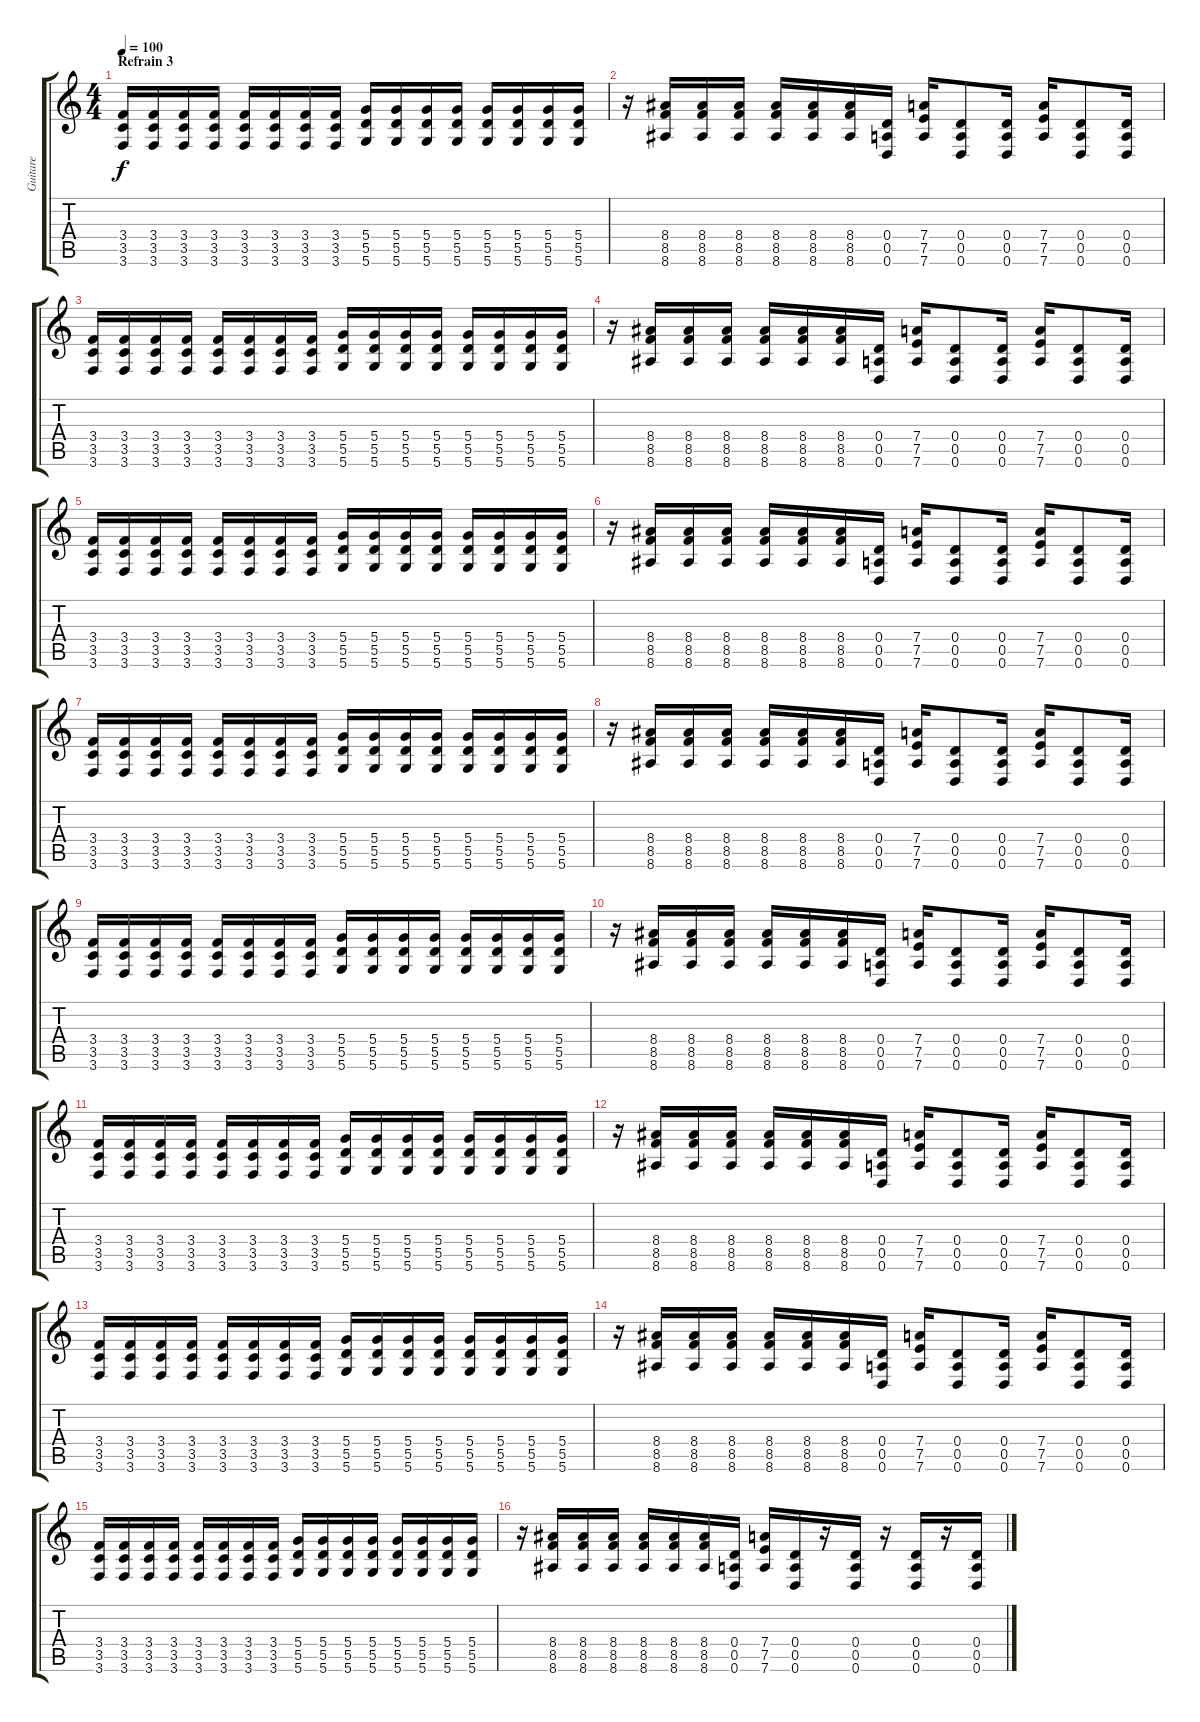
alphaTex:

\track ("Guitare" "Guitare") {instrument overdrivenguitar}
\staff {score tabs}
\tuning (E4 B3 G3 D3 A2 D2) {hide}
\ts (4 4)
\section ("" "Refrain 3")
\tempo 100
\clef g2
\ks c
(3.4 3.5 3.6).16{dy f} (3.4 3.5 3.6).16 (3.4 3.5 3.6).16 (3.4 3.5 3.6).16 (3.4 3.5 3.6).16 (3.4 3.5 3.6).16 (3.4 3.5 3.6).16 (3.4 3.5 3.6).16 (5.4 5.5 5.6).16 (5.4 5.5 5.6).16 (5.4 5.5 5.6).16 (5.4 5.5 5.6).16 (5.4 5.5 5.6).16 (5.4 5.5 5.6).16 (5.4 5.5 5.6).16 (5.4 5.5 5.6).16 |
r.16 (8.4 8.5 8.6).16 (8.4 8.5 8.6).16 (8.4 8.5 8.6).16 (8.4 8.5 8.6).16 (8.4 8.5 8.6).16 (8.4 8.5 8.6).16 (0.4 0.5 0.6).16 (7.4 7.5 7.6).16 (0.4 0.5 0.6).8 (0.4 0.5 0.6).16 (7.4 7.5 7.6).16 (0.4 0.5 0.6).8 (0.4 0.5 0.6).16 |
(3.4 3.5 3.6).16 (3.4 3.5 3.6).16 (3.4 3.5 3.6).16 (3.4 3.5 3.6).16 (3.4 3.5 3.6).16 (3.4 3.5 3.6).16 (3.4 3.5 3.6).16 (3.4 3.5 3.6).16 (5.4 5.5 5.6).16 (5.4 5.5 5.6).16 (5.4 5.5 5.6).16 (5.4 5.5 5.6).16 (5.4 5.5 5.6).16 (5.4 5.5 5.6).16 (5.4 5.5 5.6).16 (5.4 5.5 5.6).16 |
r.16 (8.4 8.5 8.6).16 (8.4 8.5 8.6).16 (8.4 8.5 8.6).16 (8.4 8.5 8.6).16 (8.4 8.5 8.6).16 (8.4 8.5 8.6).16 (0.4 0.5 0.6).16 (7.4 7.5 7.6).16 (0.4 0.5 0.6).8 (0.4 0.5 0.6).16 (7.4 7.5 7.6).16 (0.4 0.5 0.6).8 (0.4 0.5 0.6).16 |
(3.4 3.5 3.6).16 (3.4 3.5 3.6).16 (3.4 3.5 3.6).16 (3.4 3.5 3.6).16 (3.4 3.5 3.6).16 (3.4 3.5 3.6).16 (3.4 3.5 3.6).16 (3.4 3.5 3.6).16 (5.4 5.5 5.6).16 (5.4 5.5 5.6).16 (5.4 5.5 5.6).16 (5.4 5.5 5.6).16 (5.4 5.5 5.6).16 (5.4 5.5 5.6).16 (5.4 5.5 5.6).16 (5.4 5.5 5.6).16 |
r.16 (8.4 8.5 8.6).16 (8.4 8.5 8.6).16 (8.4 8.5 8.6).16 (8.4 8.5 8.6).16 (8.4 8.5 8.6).16 (8.4 8.5 8.6).16 (0.4 0.5 0.6).16 (7.4 7.5 7.6).16 (0.4 0.5 0.6).8 (0.4 0.5 0.6).16 (7.4 7.5 7.6).16 (0.4 0.5 0.6).8 (0.4 0.5 0.6).16 |
(3.4 3.5 3.6).16 (3.4 3.5 3.6).16 (3.4 3.5 3.6).16 (3.4 3.5 3.6).16 (3.4 3.5 3.6).16 (3.4 3.5 3.6).16 (3.4 3.5 3.6).16 (3.4 3.5 3.6).16 (5.4 5.5 5.6).16 (5.4 5.5 5.6).16 (5.4 5.5 5.6).16 (5.4 5.5 5.6).16 (5.4 5.5 5.6).16 (5.4 5.5 5.6).16 (5.4 5.5 5.6).16 (5.4 5.5 5.6).16 |
r.16 (8.4 8.5 8.6).16 (8.4 8.5 8.6).16 (8.4 8.5 8.6).16 (8.4 8.5 8.6).16 (8.4 8.5 8.6).16 (8.4 8.5 8.6).16 (0.4 0.5 0.6).16 (7.4 7.5 7.6).16 (0.4 0.5 0.6).8 (0.4 0.5 0.6).16 (7.4 7.5 7.6).16 (0.4 0.5 0.6).8 (0.4 0.5 0.6).16 |
(3.4 3.5 3.6).16 (3.4 3.5 3.6).16 (3.4 3.5 3.6).16 (3.4 3.5 3.6).16 (3.4 3.5 3.6).16 (3.4 3.5 3.6).16 (3.4 3.5 3.6).16 (3.4 3.5 3.6).16 (5.4 5.5 5.6).16 (5.4 5.5 5.6).16 (5.4 5.5 5.6).16 (5.4 5.5 5.6).16 (5.4 5.5 5.6).16 (5.4 5.5 5.6).16 (5.4 5.5 5.6).16 (5.4 5.5 5.6).16 |
r.16 (8.4 8.5 8.6).16 (8.4 8.5 8.6).16 (8.4 8.5 8.6).16 (8.4 8.5 8.6).16 (8.4 8.5 8.6).16 (8.4 8.5 8.6).16 (0.4 0.5 0.6).16 (7.4 7.5 7.6).16 (0.4 0.5 0.6).8 (0.4 0.5 0.6).16 (7.4 7.5 7.6).16 (0.4 0.5 0.6).8 (0.4 0.5 0.6).16 |
(3.4 3.5 3.6).16 (3.4 3.5 3.6).16 (3.4 3.5 3.6).16 (3.4 3.5 3.6).16 (3.4 3.5 3.6).16 (3.4 3.5 3.6).16 (3.4 3.5 3.6).16 (3.4 3.5 3.6).16 (5.4 5.5 5.6).16 (5.4 5.5 5.6).16 (5.4 5.5 5.6).16 (5.4 5.5 5.6).16 (5.4 5.5 5.6).16 (5.4 5.5 5.6).16 (5.4 5.5 5.6).16 (5.4 5.5 5.6).16 |
r.16 (8.4 8.5 8.6).16 (8.4 8.5 8.6).16 (8.4 8.5 8.6).16 (8.4 8.5 8.6).16 (8.4 8.5 8.6).16 (8.4 8.5 8.6).16 (0.4 0.5 0.6).16 (7.4 7.5 7.6).16 (0.4 0.5 0.6).8 (0.4 0.5 0.6).16 (7.4 7.5 7.6).16 (0.4 0.5 0.6).8 (0.4 0.5 0.6).16 |
(3.4 3.5 3.6).16 (3.4 3.5 3.6).16 (3.4 3.5 3.6).16 (3.4 3.5 3.6).16 (3.4 3.5 3.6).16 (3.4 3.5 3.6).16 (3.4 3.5 3.6).16 (3.4 3.5 3.6).16 (5.4 5.5 5.6).16 (5.4 5.5 5.6).16 (5.4 5.5 5.6).16 (5.4 5.5 5.6).16 (5.4 5.5 5.6).16 (5.4 5.5 5.6).16 (5.4 5.5 5.6).16 (5.4 5.5 5.6).16 |
r.16 (8.4 8.5 8.6).16 (8.4 8.5 8.6).16 (8.4 8.5 8.6).16 (8.4 8.5 8.6).16 (8.4 8.5 8.6).16 (8.4 8.5 8.6).16 (0.4 0.5 0.6).16 (7.4 7.5 7.6).16 (0.4 0.5 0.6).8 (0.4 0.5 0.6).16 (7.4 7.5 7.6).16 (0.4 0.5 0.6).8 (0.4 0.5 0.6).16 |
(3.4 3.5 3.6).16 (3.4 3.5 3.6).16 (3.4 3.5 3.6).16 (3.4 3.5 3.6).16 (3.4 3.5 3.6).16 (3.4 3.5 3.6).16 (3.4 3.5 3.6).16 (3.4 3.5 3.6).16 (5.4 5.5 5.6).16 (5.4 5.5 5.6).16 (5.4 5.5 5.6).16 (5.4 5.5 5.6).16 (5.4 5.5 5.6).16 (5.4 5.5 5.6).16 (5.4 5.5 5.6).16 (5.4 5.5 5.6).16 |
r.16 (8.4 8.5 8.6).16 (8.4 8.5 8.6).16 (8.4 8.5 8.6).16 (8.4 8.5 8.6).16 (8.4 8.5 8.6).16 (8.4 8.5 8.6).16 (0.4 0.5 0.6).16 (7.4 7.5 7.6).16 (0.4 0.5 0.6).16 r.16 (0.4 0.5 0.6).16 r.16 (0.4 0.5 0.6).16 r.16 (0.4 0.5 0.6).16
